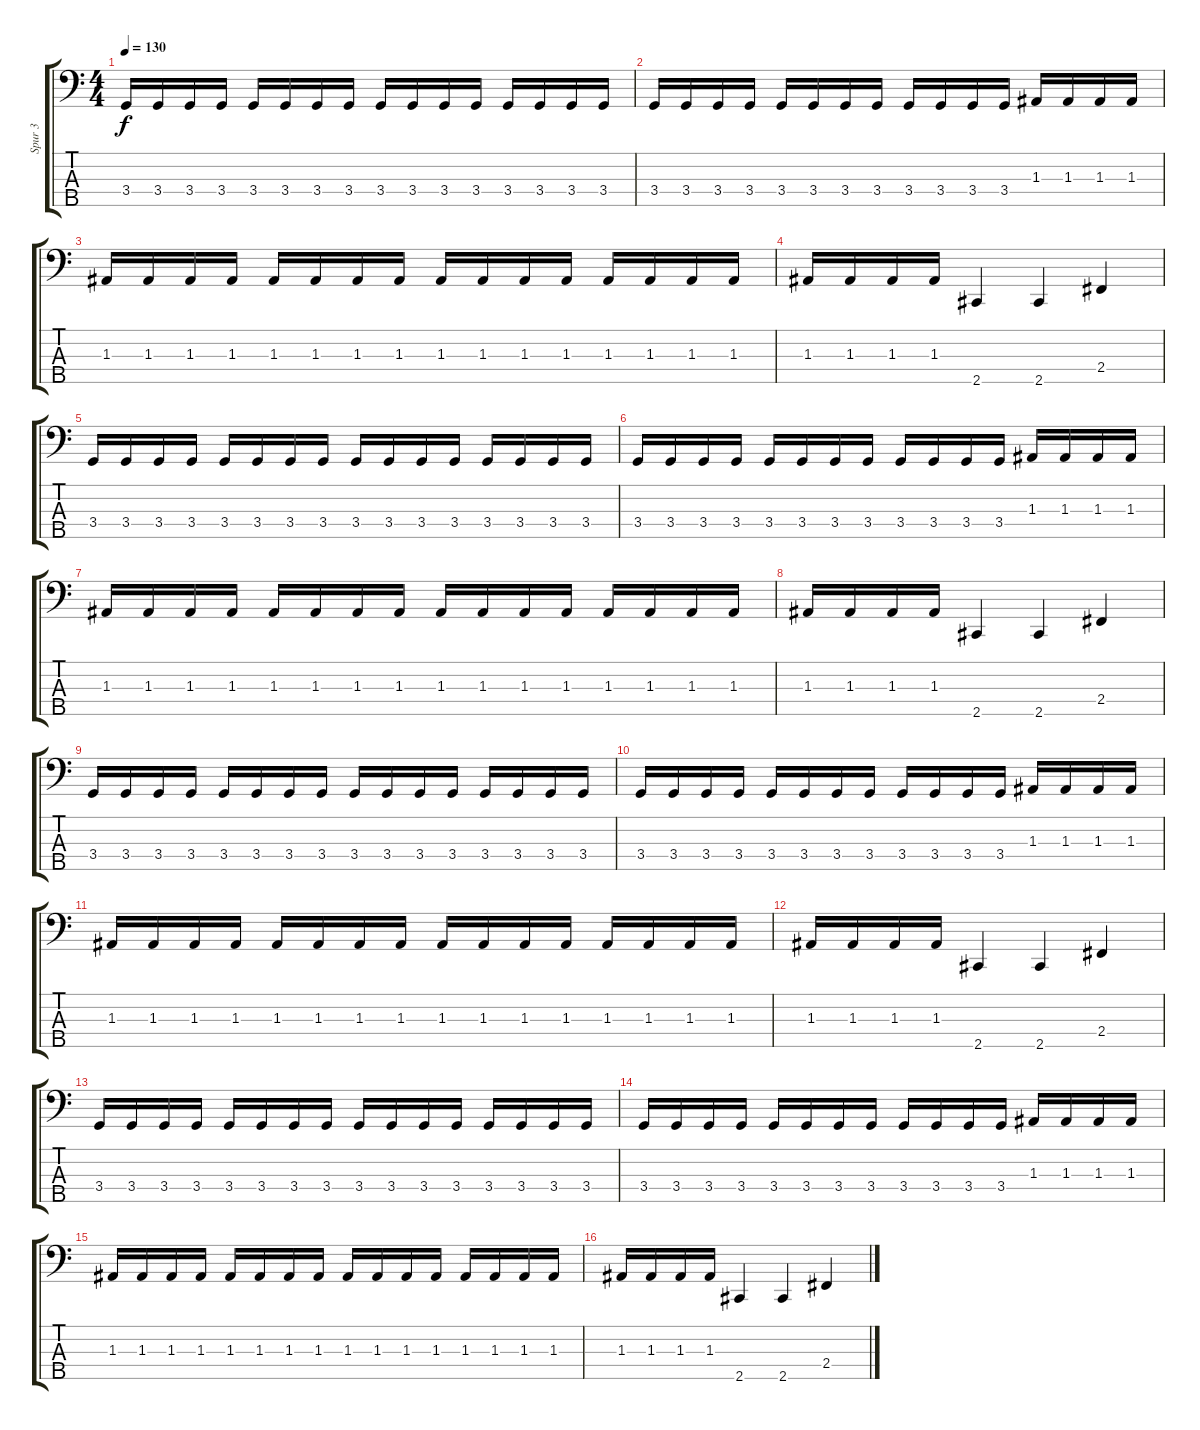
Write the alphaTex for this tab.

\track ("Spur 3" "Spur 3") {instrument electricbasspick}
\staff {score tabs}
\tuning (G2 D2 A1 E1 B0) {hide}
\ts (4 4)
\tempo 130
\clef f4
\ks c
3.4.16{dy f} 3.4.16 3.4.16 3.4.16 3.4.16 3.4.16 3.4.16 3.4.16 3.4.16 3.4.16 3.4.16 3.4.16 3.4.16 3.4.16 3.4.16 3.4.16 |
3.4.16 3.4.16 3.4.16 3.4.16 3.4.16 3.4.16 3.4.16 3.4.16 3.4.16 3.4.16 3.4.16 3.4.16 1.3.16 1.3.16 1.3.16 1.3.16 |
1.3.16 1.3.16 1.3.16 1.3.16 1.3.16 1.3.16 1.3.16 1.3.16 1.3.16 1.3.16 1.3.16 1.3.16 1.3.16 1.3.16 1.3.16 1.3.16 |
1.3.16 1.3.16 1.3.16 1.3.16 2.5.4 2.5.4 2.4.4 |
3.4.16 3.4.16 3.4.16 3.4.16 3.4.16 3.4.16 3.4.16 3.4.16 3.4.16 3.4.16 3.4.16 3.4.16 3.4.16 3.4.16 3.4.16 3.4.16 |
3.4.16 3.4.16 3.4.16 3.4.16 3.4.16 3.4.16 3.4.16 3.4.16 3.4.16 3.4.16 3.4.16 3.4.16 1.3.16 1.3.16 1.3.16 1.3.16 |
1.3.16 1.3.16 1.3.16 1.3.16 1.3.16 1.3.16 1.3.16 1.3.16 1.3.16 1.3.16 1.3.16 1.3.16 1.3.16 1.3.16 1.3.16 1.3.16 |
1.3.16 1.3.16 1.3.16 1.3.16 2.5.4 2.5.4 2.4.4 |
3.4.16 3.4.16 3.4.16 3.4.16 3.4.16 3.4.16 3.4.16 3.4.16 3.4.16 3.4.16 3.4.16 3.4.16 3.4.16 3.4.16 3.4.16 3.4.16 |
3.4.16 3.4.16 3.4.16 3.4.16 3.4.16 3.4.16 3.4.16 3.4.16 3.4.16 3.4.16 3.4.16 3.4.16 1.3.16 1.3.16 1.3.16 1.3.16 |
1.3.16 1.3.16 1.3.16 1.3.16 1.3.16 1.3.16 1.3.16 1.3.16 1.3.16 1.3.16 1.3.16 1.3.16 1.3.16 1.3.16 1.3.16 1.3.16 |
1.3.16 1.3.16 1.3.16 1.3.16 2.5.4 2.5.4 2.4.4 |
3.4.16 3.4.16 3.4.16 3.4.16 3.4.16 3.4.16 3.4.16 3.4.16 3.4.16 3.4.16 3.4.16 3.4.16 3.4.16 3.4.16 3.4.16 3.4.16 |
3.4.16 3.4.16 3.4.16 3.4.16 3.4.16 3.4.16 3.4.16 3.4.16 3.4.16 3.4.16 3.4.16 3.4.16 1.3.16 1.3.16 1.3.16 1.3.16 |
1.3.16 1.3.16 1.3.16 1.3.16 1.3.16 1.3.16 1.3.16 1.3.16 1.3.16 1.3.16 1.3.16 1.3.16 1.3.16 1.3.16 1.3.16 1.3.16 |
1.3.16 1.3.16 1.3.16 1.3.16 2.5.4 2.5.4 2.4.4
